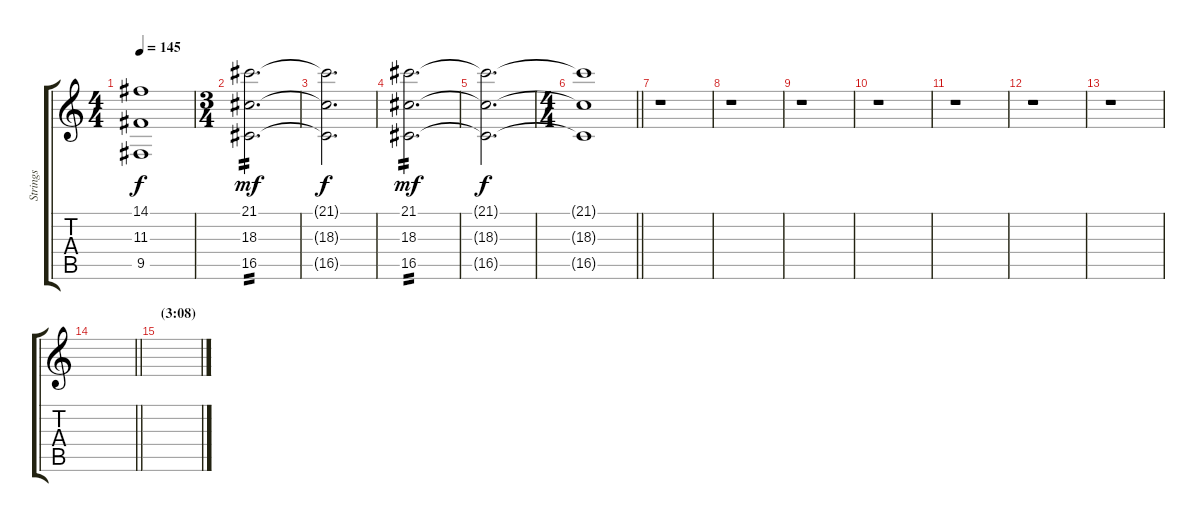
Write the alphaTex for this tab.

\track ("Strings" "Strings") {instrument stringensemble1}
\staff {score tabs}
\tuning (E4 B3 G3 D3 A2 E2) {hide}
\ts (4 4)
\tempo 145
\clef g2
\ks c
(14.1{t} 11.3{t} 9.5{t}).1{dy f} |
\ts (3 4)
(21.1 18.3 16.5).2{d tp 2 dy mf} |
(21.1{t} 18.3{t} 16.5{t}).2{d dy f} |
(21.1 18.3 16.5).2{d tp 2 dy mf} |
(21.1{t} 18.3{t} 16.5{t}).2{d dy f} |
\ts (4 4)
\barLineRight lightlight
(21.1{t} 18.3{t} 16.5{t}).1 |
r.1 |
r.1 |
r.1 |
r.1 |
r.1 |
r.1 |
r.1 |
\barLineRight lightlight
|
\section ("" "(3:08)")
